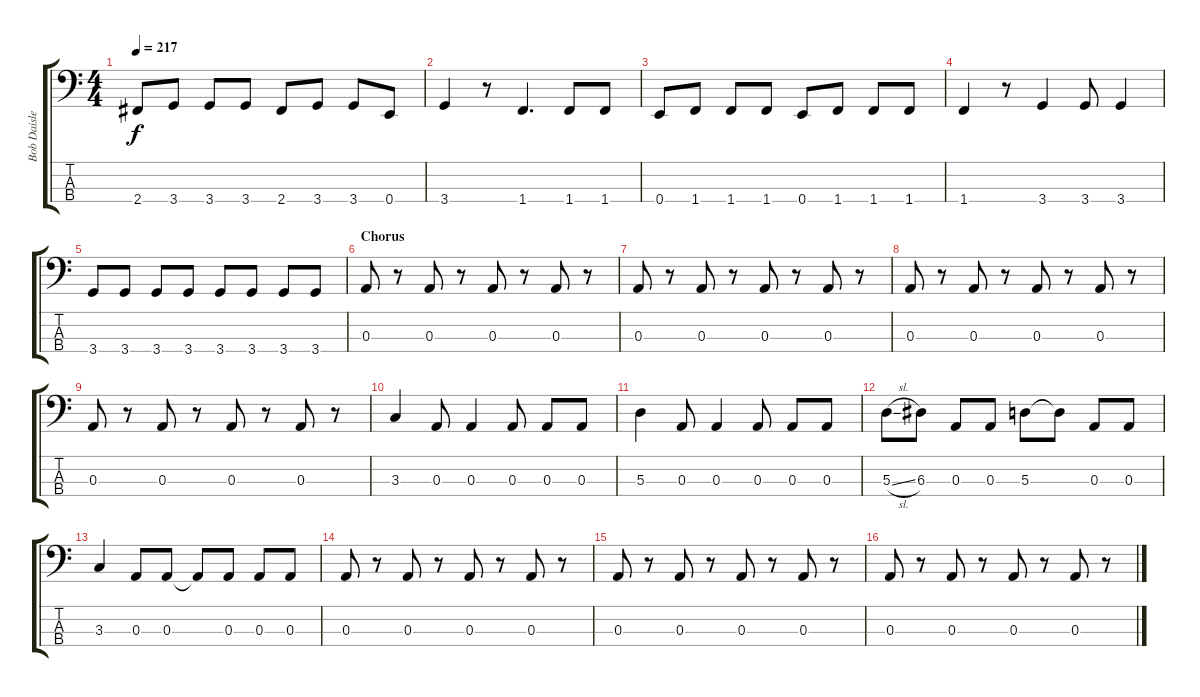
\track ("Bob Daisley" "Bob Daisle") {instrument electricbasspick}
\staff {score tabs}
\tuning (G2 D2 A1 E1) {hide}
\ts (4 4)
\tempo 217
\clef f4
\ks c
2.4.8{dy f} 3.4.8 3.4.8 3.4.8 2.4.8 3.4.8 3.4.8 0.4.8 |
3.4.4 r.8 1.4.4{d} 1.4.8 1.4.8 |
0.4.8 1.4.8 1.4.8 1.4.8 0.4.8 1.4.8 1.4.8 1.4.8 |
1.4.4 r.8 3.4.4 3.4.8 3.4.4 |
3.4.8 3.4.8 3.4.8 3.4.8 3.4.8 3.4.8 3.4.8 3.4.8 |
\section ("" "Chorus")
0.3.8 r.8 0.3.8 r.8 0.3.8 r.8 0.3.8 r.8 |
0.3.8 r.8 0.3.8 r.8 0.3.8 r.8 0.3.8 r.8 |
0.3.8 r.8 0.3.8 r.8 0.3.8 r.8 0.3.8 r.8 |
0.3.8 r.8 0.3.8 r.8 0.3.8 r.8 0.3.8 r.8 |
3.3.4 0.3.8 0.3.4 0.3.8 0.3.8 0.3.8 |
5.3.4 0.3.8 0.3.4 0.3.8 0.3.8 0.3.8 |
5.3{sl}.8 6.3.8 0.3.8 0.3.8 5.3.8 5.3{t}.8 0.3.8 0.3.8 |
3.3.4 0.3.8 0.3.8 0.3{t}.8 0.3.8 0.3.8 0.3.8 |
0.3.8 r.8 0.3.8 r.8 0.3.8 r.8 0.3.8 r.8 |
0.3.8 r.8 0.3.8 r.8 0.3.8 r.8 0.3.8 r.8 |
0.3.8 r.8 0.3.8 r.8 0.3.8 r.8 0.3.8 r.8
